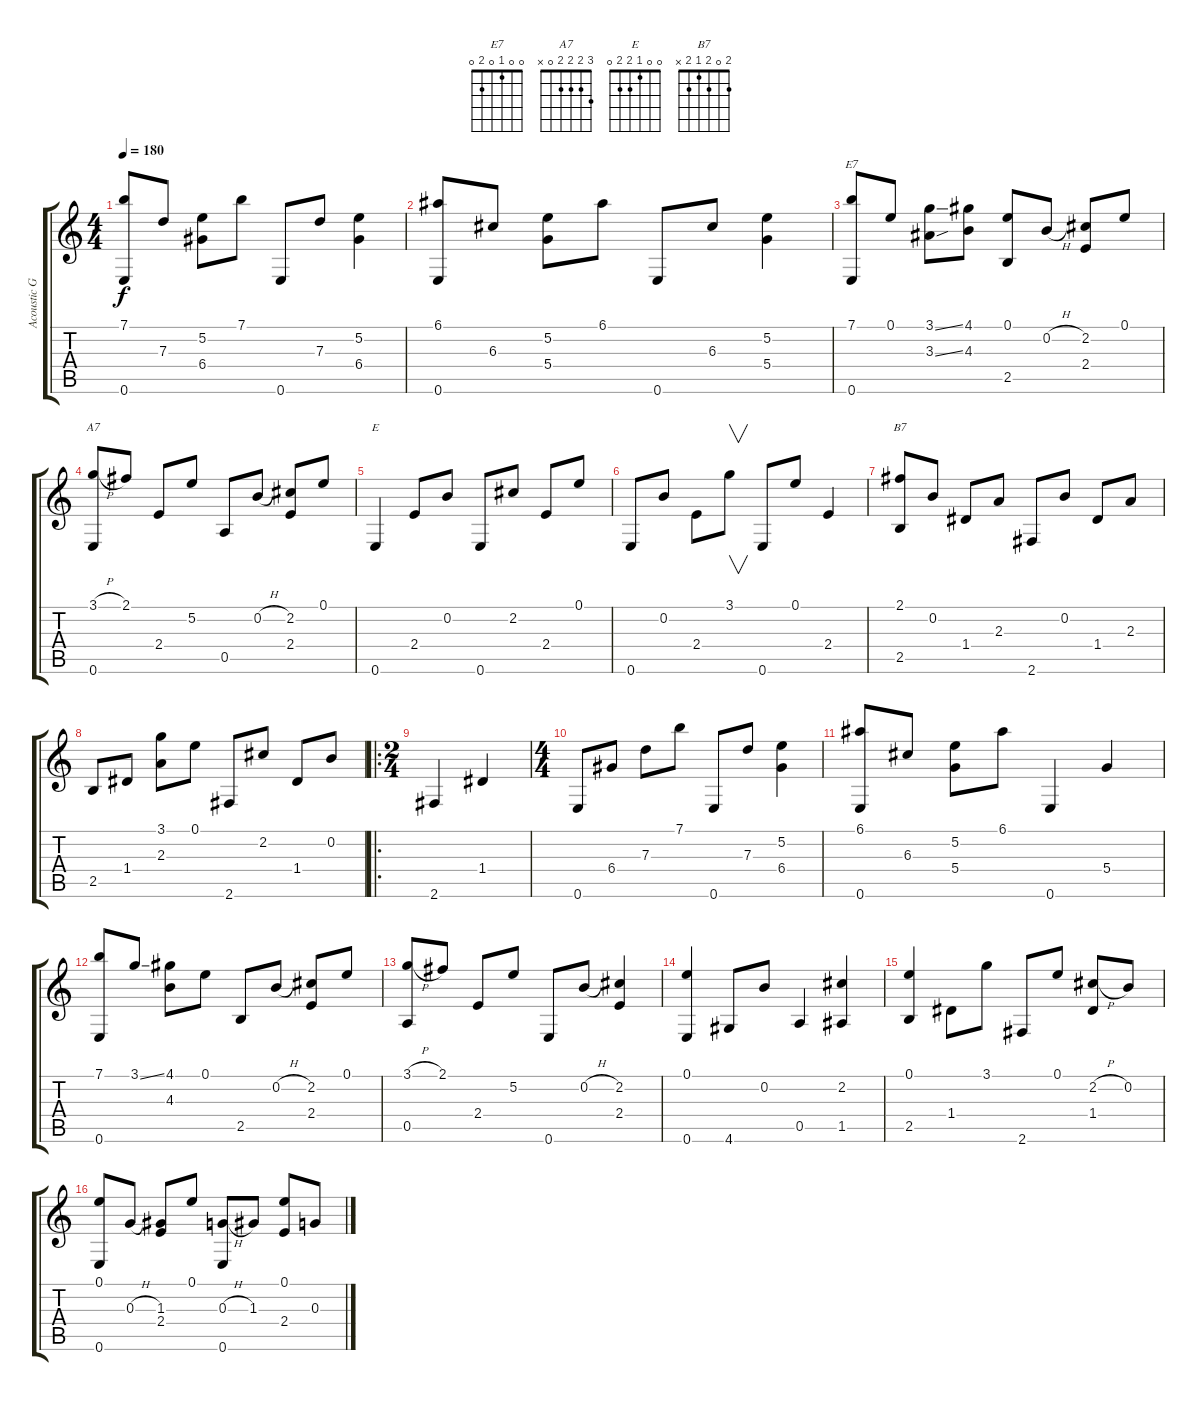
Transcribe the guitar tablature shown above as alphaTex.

\track ("Acoustic Guitar" "Acoustic G") {instrument acousticguitarsteel}
\staff {score tabs}
\tuning (E4 B3 G3 D3 A2 E2) {hide}
\chord ("E7" 0 0 1 0 2 0)
\chord ("A7" 3 2 2 2 0 x)
\chord ("E" 0 0 1 2 2 0)
\chord ("B7" 2 0 2 1 2 x)
\ts (4 4)
\tempo 180
\clef g2
\ks c
(7.1 0.6).8{dy f instrument acousticguitarsteel} 7.3.8 (5.2 6.4).8 7.1.8 0.6.8 7.3.8 (5.2 6.4).4 |
(6.1 0.6).8 6.3.8 (5.2 5.4).8 6.1.8 0.6.8 6.3.8 (5.2 5.4).4 |
(7.1 0.6).8{ch "E7"} 0.1.8 (3.1{ss} 3.3{ss}).8 (4.1 4.3).8 (0.1 2.5).8 0.2{h}.8 (2.2 2.4).8 0.1.8 |
(3.1{h} 0.6).8{ch "A7"} 2.1.8 2.4.8 5.2.8 0.5.8 0.2{h}.8 (2.2 2.4).8 0.1.8 |
0.6.4{ch "E"} 2.4.8 0.2.8 0.6.8 2.2.8 2.4.8 0.1.8 |
0.6.8 0.2.8 2.4.8 3.1.8{v} 0.6.8 0.1.8 2.4.4 |
(2.1 2.5).8{ch "B7"} 0.2.8 1.4.8 2.3.8 2.6.8 0.2.8 1.4.8 2.3.8 |
2.5.8 1.4.8 (3.1 2.3).8 0.1.8 2.6.8 2.2.8 1.4.8 0.2.8 |
\ro
\ts (2 4)
2.6.4 1.4.4 |
\ts (4 4)
0.6.8 6.4.8 7.3.8 7.1.8 0.6.8 7.3.8 (5.2 6.4).4 |
(6.1 0.6).8 6.3.8 (5.2 5.4).8 6.1.8 0.6.4 5.4.4 |
(7.1 0.6).8 3.1{ss}.8 (4.1 4.3).8 0.1.8 2.5.8 0.2{h}.8 (2.2 2.4).8 0.1.8 |
(3.1{h} 0.5).8 2.1.8 2.4.8 5.2.8 0.6.8 0.2{h}.8 (2.2 2.4).4 |
(0.1 0.6).4 4.6.8 0.2.8 0.5.4 (2.2 1.5).4 |
(0.1 2.5).4 1.4.8 3.1.8 2.6.8 0.1.8 (2.2{h} 1.4).8 0.2.8 |
(0.1 0.6).8 0.3{h}.8 (1.3 2.4).8 0.1.8 (0.3{h} 0.6).8 1.3.8 (0.1 2.4).8 0.3{h}.8
